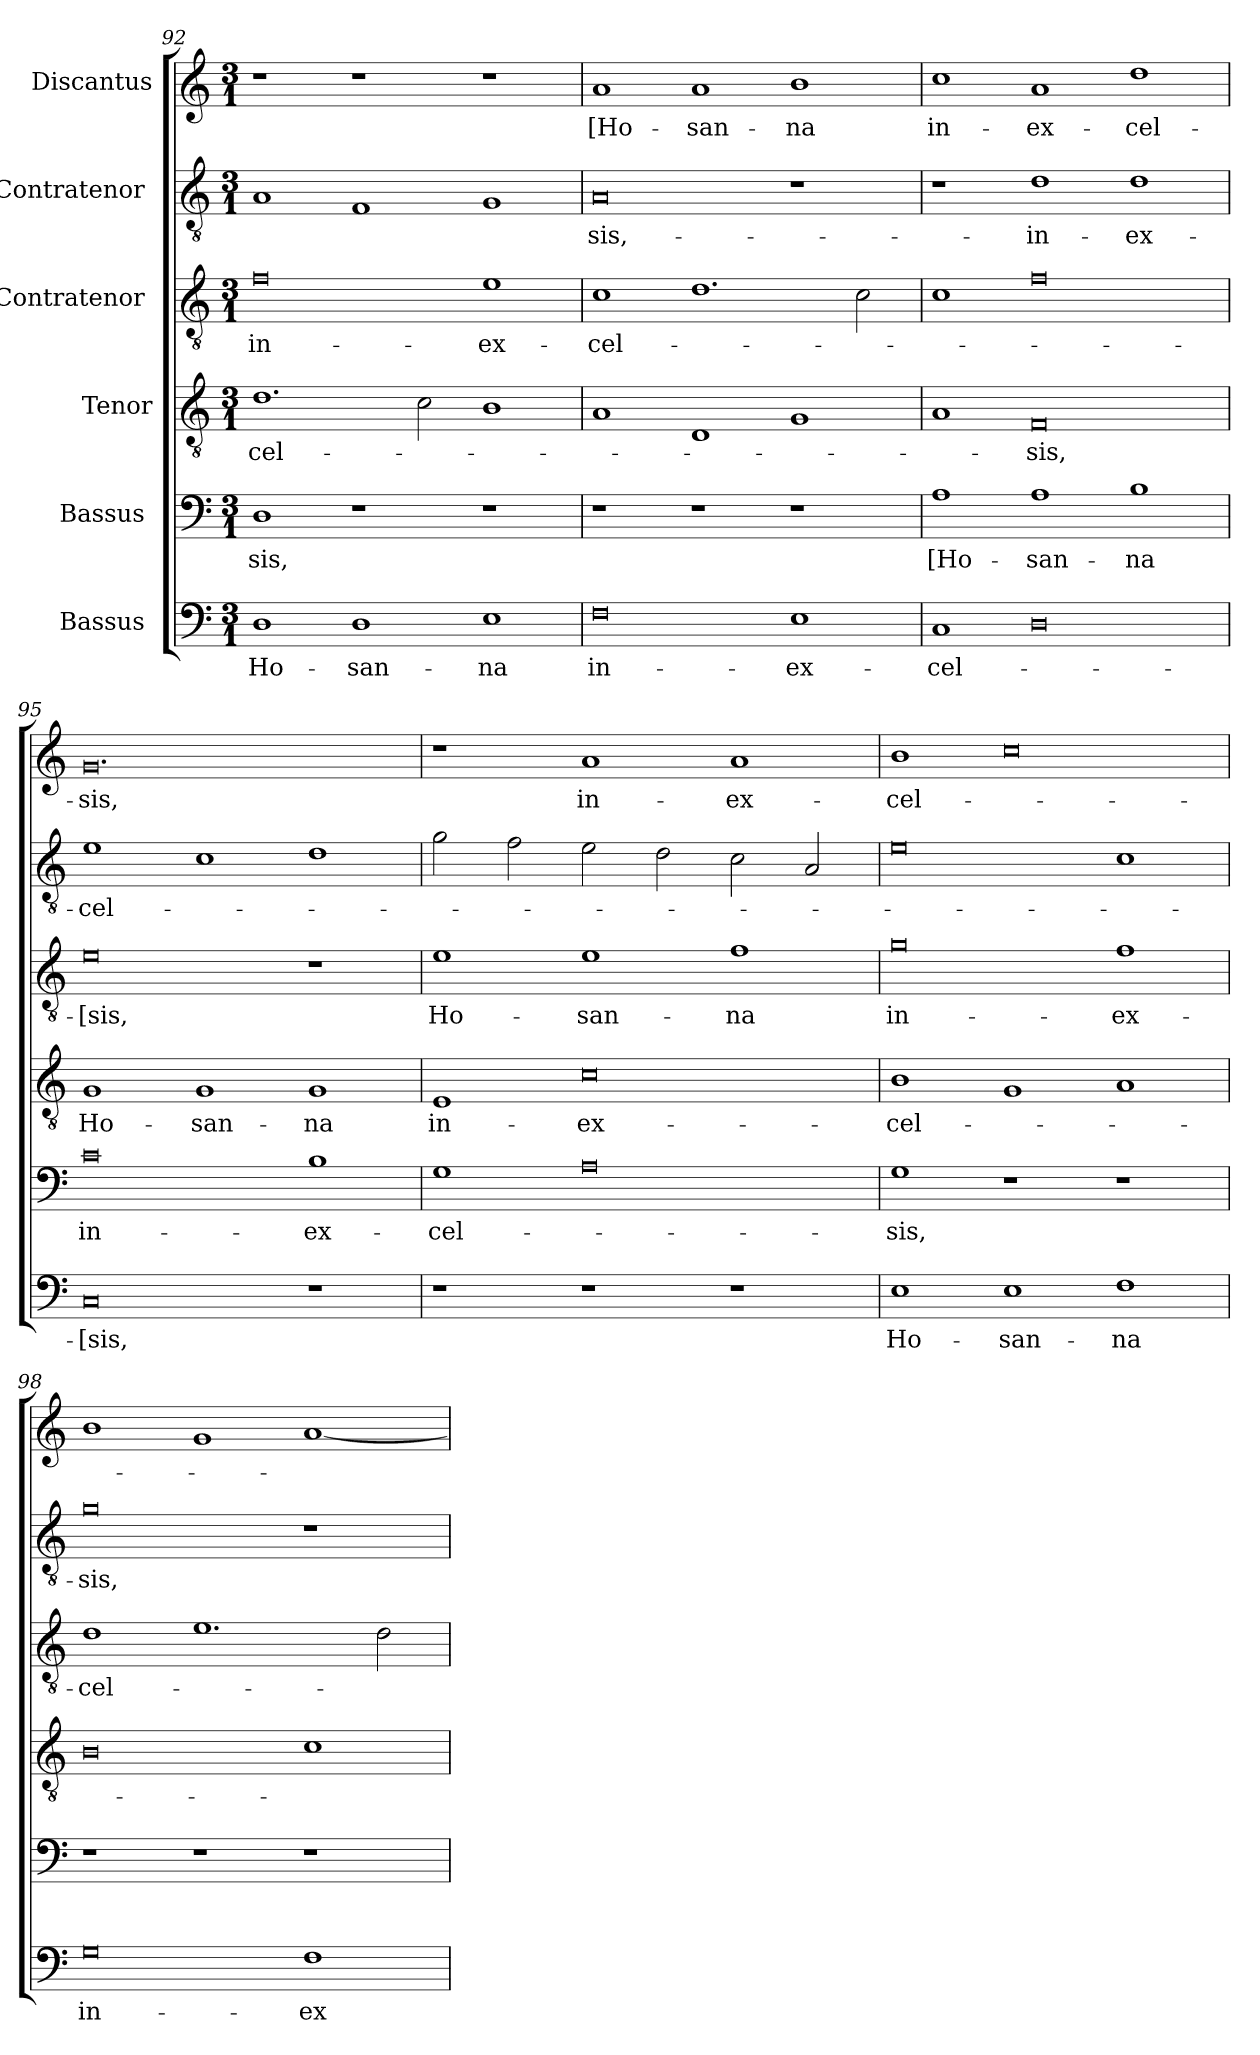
**kern	**text	**kern	**text	**kern	**text	**kern	**text	**kern	**text	**kern	**text
*part6	*part6	*part5	*part5	*part4	*part4	*part3	*part3	*part2	*part2	*part1	*part1
*staff6	*staff6	*staff5	*staff5	*staff4	*staff4	*staff3	*staff3	*staff2	*staff2	*staff1	*staff1
*I"Bassus [2]	*	*I"Bassus [1]	*	*I"Tenor	*	*I"Contratenor [2]	*	*I"Contratenor [1]	*	*I"Discantus	*
*clefF4	*	*clefF4	*	*clefGv2	*	*clefGv2	*	*clefGv2	*	*clefG2	*
*k[]	*	*k[]	*	*k[]	*	*k[]	*	*k[]	*	*k[]	*
*M3/1	*	*M3/1	*	*M3/1	*	*M3/1	*	*M3/1	*	*M3/1	*
=92	=92	=92	=92	=92	=92	=92	=92	=92	=92	=92	=92
1D\	Ho-	1D\	-sis,	1.d\	-cel-	0f\	in-	1A/	.	1r	.
1D\	-san-	1r	.	.	.	.	.	1F/	.	1r	.
.	.	.	.	2c\	.	.	.	.	.	.	.
1E\	-na	1r	.	1B\	.	1e\	ex-	1G/	.	1r	.
=93	=93	=93	=93	=93	=93	=93	=93	=93	=93	=93	=93
0F\	in-	1r	.	1A/	.	1c\	-cel-	0A/	sis,-	1a/	[Ho-
.	.	1r	.	1D/	.	1.d\	.	.	.	1a/	-san-
1E\	ex-	1r	.	1G/	.	.	.	1r	.	1b\	-na
.	.	.	.	.	.	2c\	.	.	.	.	.
=94	=94	=94	=94	=94	=94	=94	=94	=94	=94	=94	=94
1C/	-cel-	1A\	[Ho-	1A/	.	1c\	.	1r	.	1cc\	in-
0D\	.	1A\	-san-	0F/	-sis,	0f\	.	1d\	in-	1a/	ex-
.	.	1B\	-na	.	.	.	.	1d\	ex-	1dd\	-cel-
=95	=95	=95	=95	=95	=95	=95	=95	=95	=95	=95	=95
0C/	-[sis,	0c\	in-	1G/	Ho-	0e\	-[sis,	1e\	-cel-	0.g/	-sis,
.	.	.	.	1G/	-san-	.	.	1c\	.	.	.
1r	.	1B\	ex-	1G/	-na	1r	.	1d\	.	.	.
=96	=96	=96	=96	=96	=96	=96	=96	=96	=96	=96	=96
1r	.	1G\	-cel-	1E/	in-	1e\	Ho-	2g\	.	1r	.
.	.	.	.	.	.	.	.	2f\	.	.	.
1r	.	0A\	.	0c\	ex-	1e\	-san-	2e\	.	1a/	in-
.	.	.	.	.	.	.	.	2d\	.	.	.
1r	.	.	.	.	.	1f\	-na	2c\	.	1a/	ex-
.	.	.	.	.	.	.	.	2A/	.	.	.
=97	=97	=97	=97	=97	=97	=97	=97	=97	=97	=97	=97
1E\	Ho-	1G\	-sis,	1B\	-cel-	0g\	in-	0e\	.	1b\	-cel-
1E\	-san-	1r	.	1G/	.	.	.	.	.	0cc\	.
1F\	-na	1r	.	1A/	.	1f\	ex-	1c\	.	.	.
=98	=98	=98	=98	=98	=98	=98	=98	=98	=98	=98	=98
0G\	in-	1r	.	0B\	.	1d\	-cel-	0g\	-sis,	1b\	.
.	.	1r	.	.	.	1.e\	.	.	.	1g/	.
1F\	ex-	1r	.	1c\	.	.	.	1r	.	[1a/	.
.	.	.	.	.	.	2d\	.	.	.	.	.
=	=	=	=	=	=	=	=	=	=	=	=
*-	*-	*-	*-	*-	*-	*-	*-	*-	*-	*-	*-
